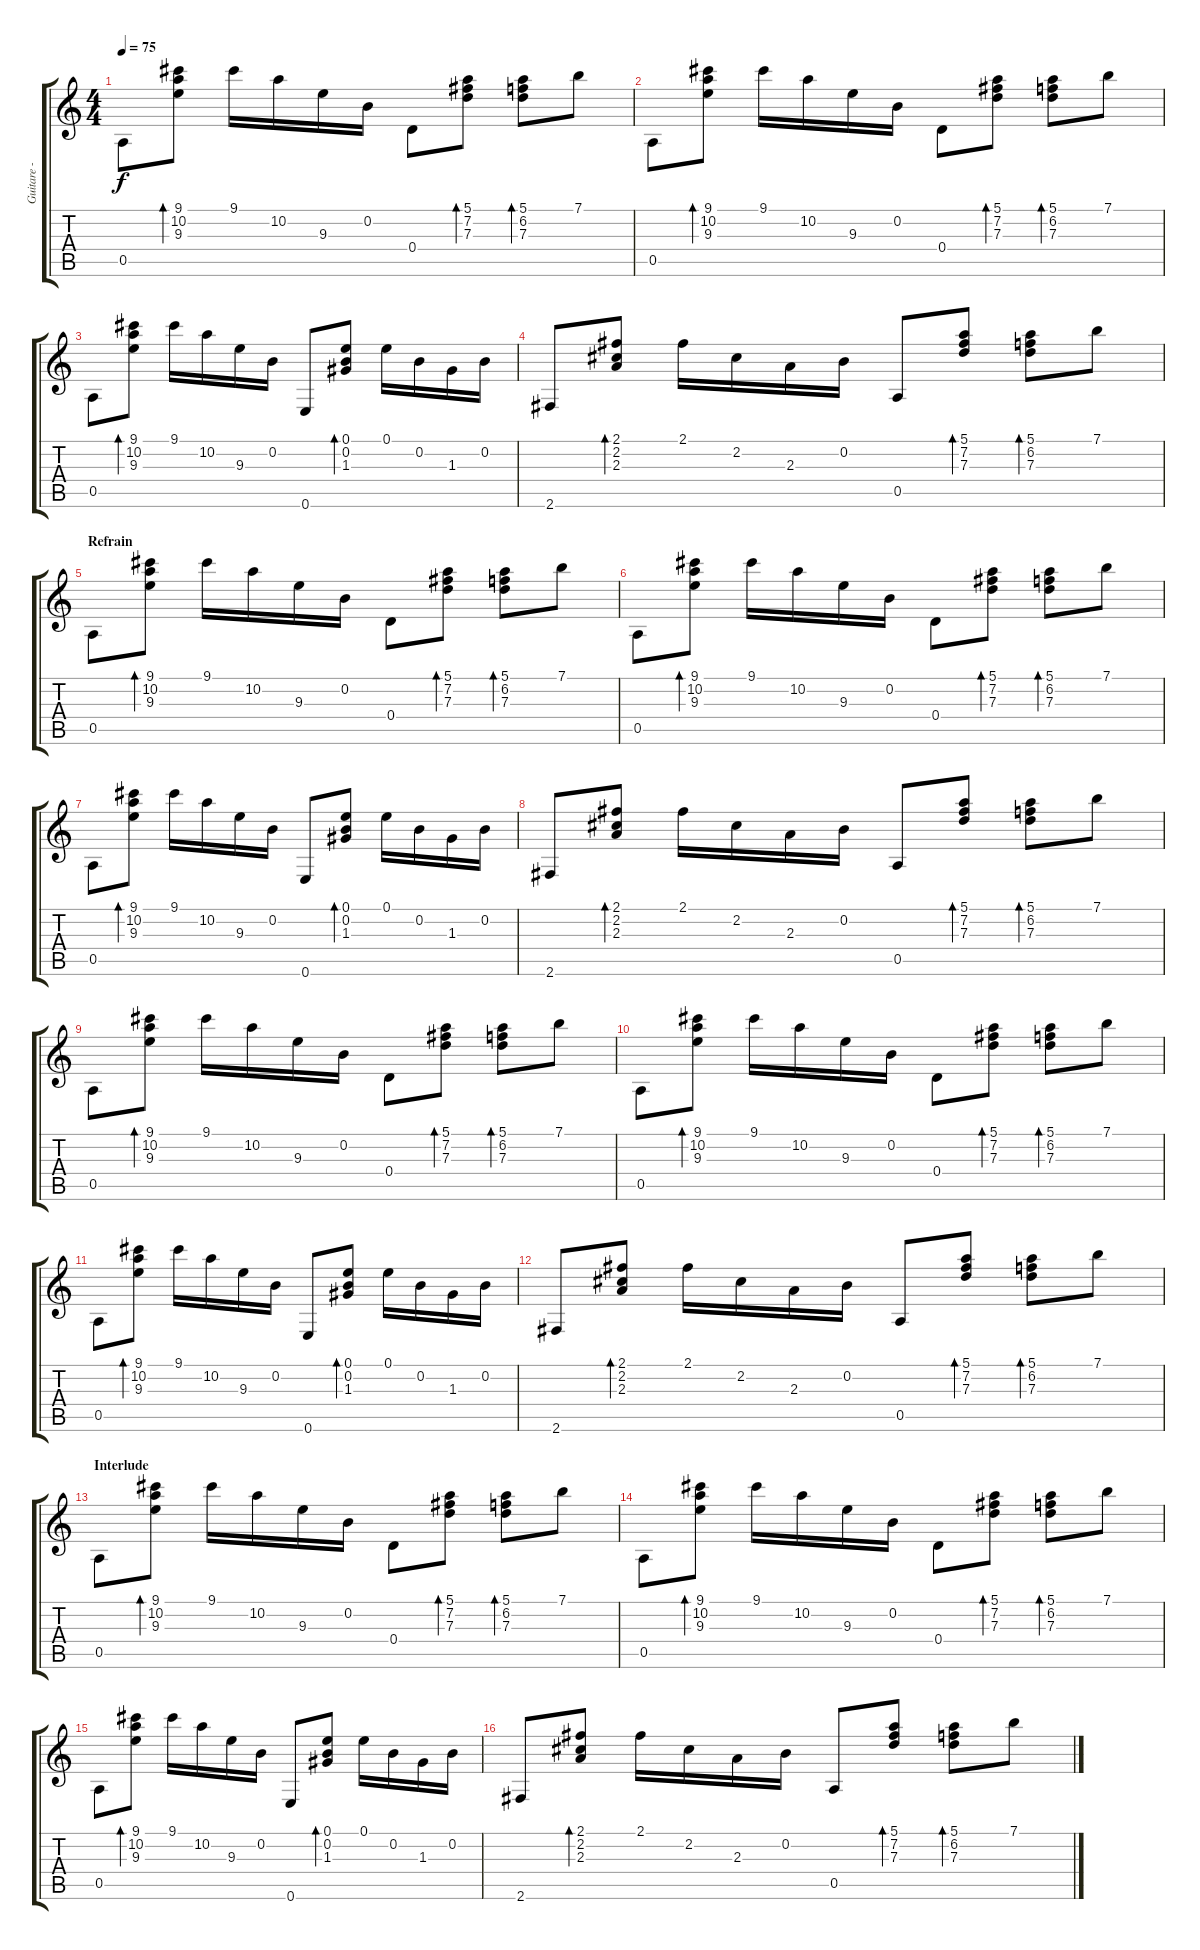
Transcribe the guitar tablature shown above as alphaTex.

\track ("Guitare - Matthew Bellamy" "Guitare - ") {instrument acousticguitarnylon}
\staff {score tabs}
\tuning (E4 B3 G3 D3 A2 E2) {hide}
\ts (4 4)
\tempo 75
\clef g2
\ks c
0.5.8{dy f} (9.1 10.2 9.3).8{bd 120} 9.1.16 10.2.16 9.3.16 0.2.16 0.4.8 (5.1 7.2 7.3).8{bd 120} (5.1 6.2 7.3).8{bd 120} 7.1.8 |
0.5.8 (9.1 10.2 9.3).8{bd 120} 9.1.16 10.2.16 9.3.16 0.2.16 0.4.8 (5.1 7.2 7.3).8{bd 120} (5.1 6.2 7.3).8{bd 120} 7.1.8 |
0.5.8 (9.1 10.2 9.3).8{bd 120} 9.1.16 10.2.16 9.3.16 0.2.16 0.6.8 (0.1 0.2 1.3).8{bd 120} 0.1.16 0.2.16 1.3.16 0.2.16 |
2.6.8 (2.1 2.2 2.3).8{bd 120} 2.1.16 2.2.16 2.3.16 0.2.16 0.5.8 (5.1 7.2 7.3).8{bd 120} (5.1 6.2 7.3).8{bd 120} 7.1.8 |
\section ("" "Refrain")
0.5.8 (9.1 10.2 9.3).8{bd 120} 9.1.16 10.2.16 9.3.16 0.2.16 0.4.8 (5.1 7.2 7.3).8{bd 120} (5.1 6.2 7.3).8{bd 120} 7.1.8 |
0.5.8 (9.1 10.2 9.3).8{bd 120} 9.1.16 10.2.16 9.3.16 0.2.16 0.4.8 (5.1 7.2 7.3).8{bd 120} (5.1 6.2 7.3).8{bd 120} 7.1.8 |
0.5.8 (9.1 10.2 9.3).8{bd 120} 9.1.16 10.2.16 9.3.16 0.2.16 0.6.8 (0.1 0.2 1.3).8{bd 120} 0.1.16 0.2.16 1.3.16 0.2.16 |
2.6.8 (2.1 2.2 2.3).8{bd 120} 2.1.16 2.2.16 2.3.16 0.2.16 0.5.8 (5.1 7.2 7.3).8{bd 120} (5.1 6.2 7.3).8{bd 120} 7.1.8 |
0.5.8 (9.1 10.2 9.3).8{bd 120} 9.1.16 10.2.16 9.3.16 0.2.16 0.4.8 (5.1 7.2 7.3).8{bd 120} (5.1 6.2 7.3).8{bd 120} 7.1.8 |
0.5.8 (9.1 10.2 9.3).8{bd 120} 9.1.16 10.2.16 9.3.16 0.2.16 0.4.8 (5.1 7.2 7.3).8{bd 120} (5.1 6.2 7.3).8{bd 120} 7.1.8 |
0.5.8 (9.1 10.2 9.3).8{bd 120} 9.1.16 10.2.16 9.3.16 0.2.16 0.6.8 (0.1 0.2 1.3).8{bd 120} 0.1.16 0.2.16 1.3.16 0.2.16 |
2.6.8 (2.1 2.2 2.3).8{bd 120} 2.1.16 2.2.16 2.3.16 0.2.16 0.5.8 (5.1 7.2 7.3).8{bd 120} (5.1 6.2 7.3).8{bd 120} 7.1.8 |
\section ("" "Interlude")
0.5.8 (9.1 10.2 9.3).8{bd 120} 9.1.16 10.2.16 9.3.16 0.2.16 0.4.8 (5.1 7.2 7.3).8{bd 120} (5.1 6.2 7.3).8{bd 120} 7.1.8 |
0.5.8 (9.1 10.2 9.3).8{bd 120} 9.1.16 10.2.16 9.3.16 0.2.16 0.4.8 (5.1 7.2 7.3).8{bd 120} (5.1 6.2 7.3).8{bd 120} 7.1.8 |
0.5.8 (9.1 10.2 9.3).8{bd 120} 9.1.16 10.2.16 9.3.16 0.2.16 0.6.8 (0.1 0.2 1.3).8{bd 120} 0.1.16 0.2.16 1.3.16 0.2.16 |
2.6.8 (2.1 2.2 2.3).8{bd 120} 2.1.16 2.2.16 2.3.16 0.2.16 0.5.8 (5.1 7.2 7.3).8{bd 120} (5.1 6.2 7.3).8{bd 120} 7.1.8
